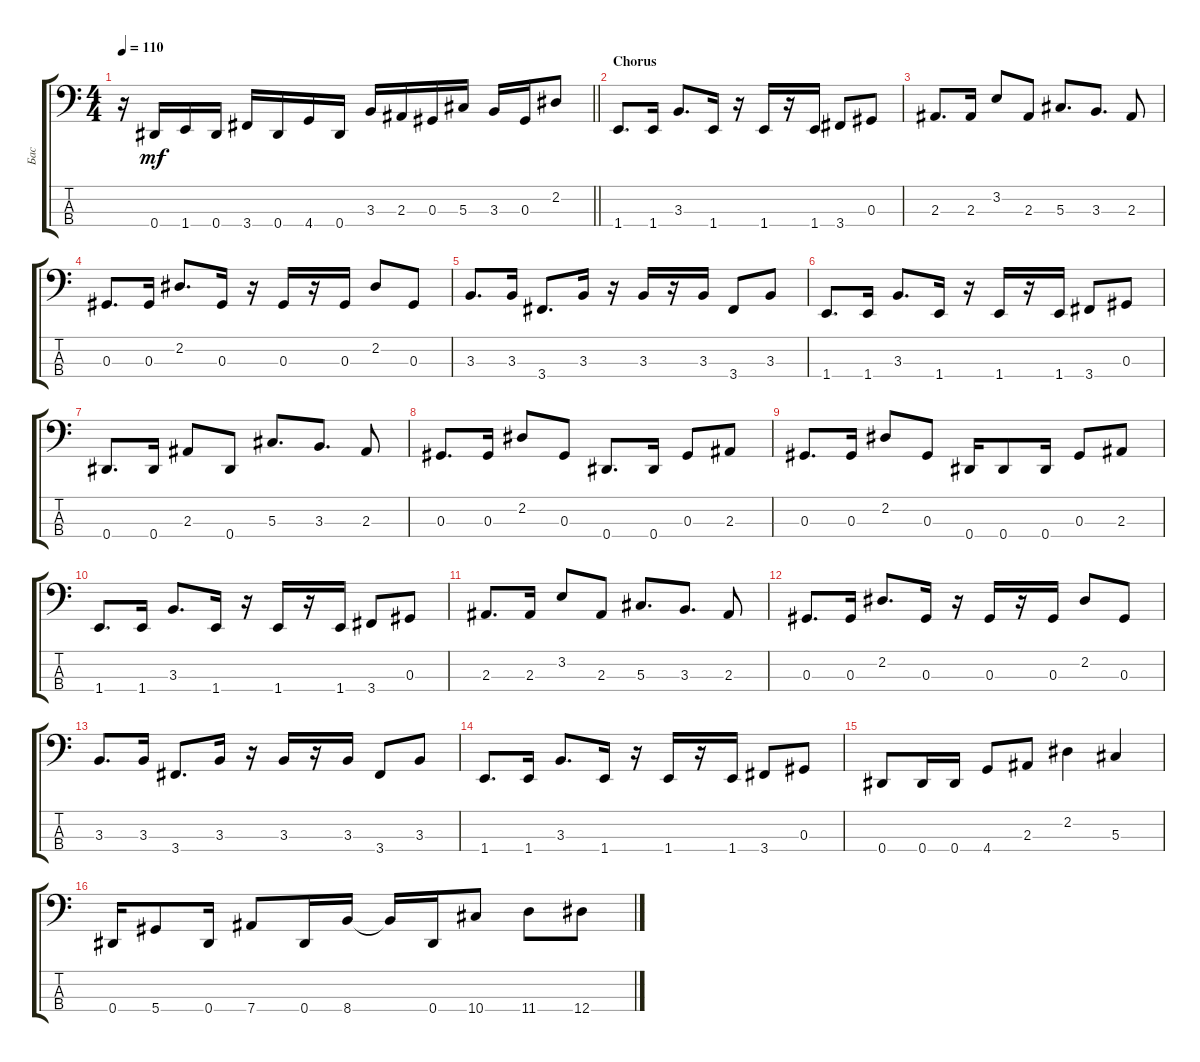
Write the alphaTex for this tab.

\track ("Бас" "Бас") {instrument electricbassfinger}
\staff {score tabs}
\tuning (Gb2 Db2 Ab1 Eb1) {hide}
\ts (4 4)
\tempo 110
\clef f4
\barLineRight lightlight
\ks c
r.16{dy mf} 0.4.16 1.4.16 0.4.16 3.4.16 0.4.16 4.4.16 0.4.16 3.3.16 2.3.16 0.3.16 5.3.16 3.3.16 0.3.16 2.2.8 |
\section ("" "Chorus")
1.4.8{d} 1.4.16 3.3.8{d} 1.4.16 r.16 1.4.16 r.16 1.4.16 3.4.8 0.3.8 |
2.3.8{d} 2.3.16 3.2.8 2.3.8 5.3.8{d} 3.3.8{d} 2.3.8 |
0.3.8{d} 0.3.16 2.2.8{d} 0.3.16 r.16 0.3.16 r.16 0.3.16 2.2.8 0.3.8 |
3.3.8{d} 3.3.16 3.4.8{d} 3.3.16 r.16 3.3.16 r.16 3.3.16 3.4.8 3.3.8 |
1.4.8{d} 1.4.16 3.3.8{d} 1.4.16 r.16 1.4.16 r.16 1.4.16 3.4.8 0.3.8 |
0.4.8{d} 0.4.16 2.3.8 0.4.8 5.3.8{d} 3.3.8{d} 2.3.8 |
0.3.8{d} 0.3.16 2.2.8 0.3.8 0.4.8{d} 0.4.16 0.3.8 2.3.8 |
0.3.8{d} 0.3.16 2.2.8 0.3.8 0.4.16 0.4.8 0.4.16 0.3.8 2.3.8 |
1.4.8{d} 1.4.16 3.3.8{d} 1.4.16 r.16 1.4.16 r.16 1.4.16 3.4.8 0.3.8 |
2.3.8{d} 2.3.16 3.2.8 2.3.8 5.3.8{d} 3.3.8{d} 2.3.8 |
0.3.8{d} 0.3.16 2.2.8{d} 0.3.16 r.16 0.3.16 r.16 0.3.16 2.2.8 0.3.8 |
3.3.8{d} 3.3.16 3.4.8{d} 3.3.16 r.16 3.3.16 r.16 3.3.16 3.4.8 3.3.8 |
1.4.8{d} 1.4.16 3.3.8{d} 1.4.16 r.16 1.4.16 r.16 1.4.16 3.4.8 0.3.8 |
0.4.8 0.4.16 0.4.16 4.4.8 2.3.8 2.2.4 5.3.4 |
\ks aminor
0.4.16 5.4.8 0.4.16 7.4.8 0.4.16 8.4.16 8.4{t}.16 0.4.16 10.4.8 11.4.8 12.4.8
